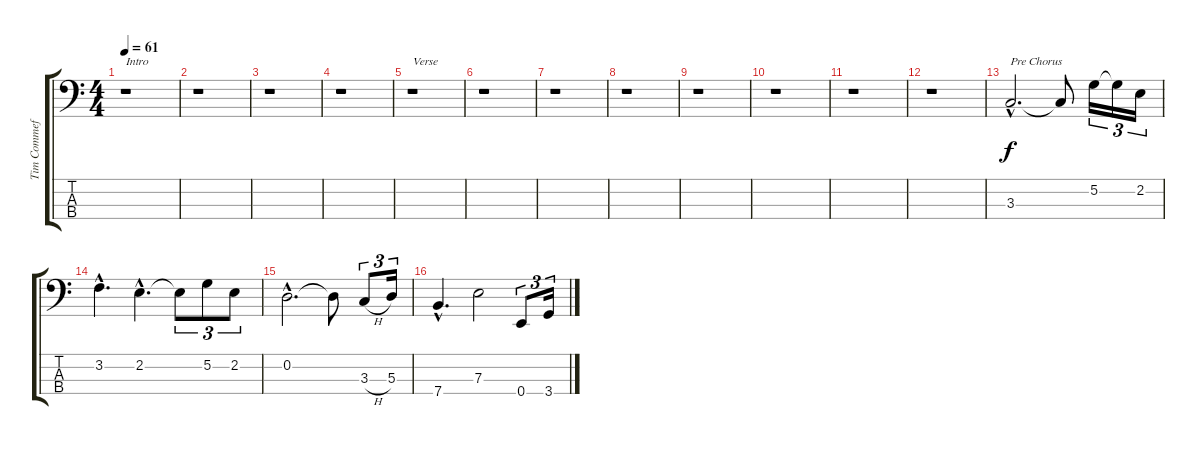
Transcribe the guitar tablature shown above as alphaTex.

\track ("Tim Commeford" "Tim Commef") {instrument electricbassfinger}
\staff {score tabs}
\tuning (G2 D2 A1 E1) {hide}
\ts (4 4)
\tempo 61
\clef f4
\ks c
r.1{txt "Intro" dy f instrument electricbassfinger} |
r.1 |
r.1 |
r.1 |
r.1{txt "Verse"} |
r.1 |
r.1 |
r.1 |
r.1 |
r.1 |
r.1 |
r.1 |
3.3{hac}.2{d txt "Pre Chorus"} 3.3{t}.8 5.2.16{tu (3 2)} 5.2{t}.16{tu (3 2)} 2.2.16{tu (3 2)} |
3.2{hac}.4{d} 2.2{hac}.4{d} 2.2{t}.8{tu (3 2)} 5.2.8{tu (3 2)} 2.2.8{tu (3 2)} |
0.2{hac}.2{d} 0.2{t}.8 3.3{h}.8{tu (3 2)} 5.3.16{tu (3 2)} |
7.4{hac}.4{d} 7.3.2 0.4.8{tu (3 2)} 3.4.16{tu (3 2)}
